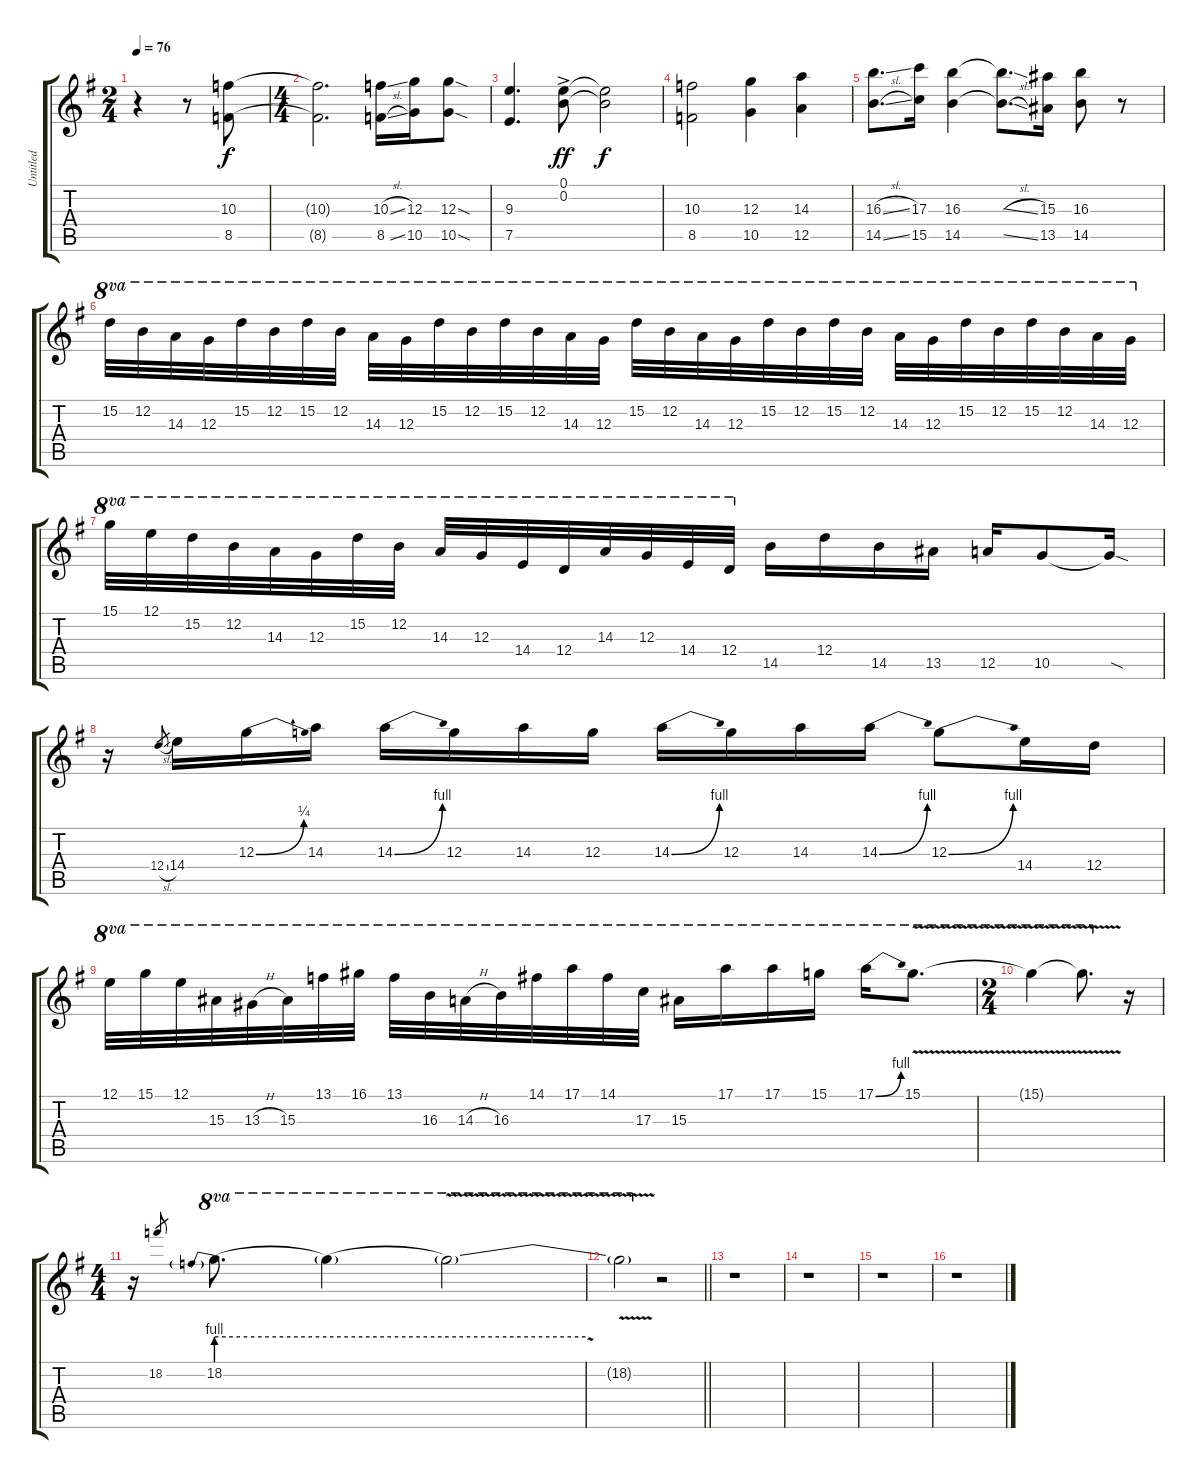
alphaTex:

\track ("Untitled" "Untitled") {instrument distortionguitar}
\staff {score tabs}
\tuning (E4 B3 G3 D3 A2 E2) {hide}
\ts (2 4)
\tempo 76
\clef g2
\ks g
r.4{dy f} r.8 (10.3 8.5).8 |
\ts (4 4)
(10.3{t} 8.5{t}).2{d} (10.3{sl} 8.5{sl}).16 (12.3 10.5).16 (12.3{sod} 10.5{sod}).8 |
(9.3 7.5).4{d} (0.1{ac} 0.2{ac}).8{dy ff} (0.1{t} 0.2{t}).2{dy f} |
(10.3 8.5).2 (12.3 10.5).4 (14.3 12.5).4 |
(16.3{sl} 14.5{sl}).8{d} (17.3 15.5).16 (16.3 14.5).4 (16.3{sl t} 14.5{sl t}).8{d} (15.3 13.5).16 (16.3 14.5).8 r.8 |
15.2.32{ot 8va} 12.2.32{ot 8va} 14.3.32{ot 8va} 12.3.32{ot 8va} 15.2.32{ot 8va} 12.2.32{ot 8va} 15.2.32{ot 8va} 12.2.32{ot 8va} 14.3.32{ot 8va} 12.3.32{ot 8va} 15.2.32{ot 8va} 12.2.32{ot 8va} 15.2.32{ot 8va} 12.2.32{ot 8va} 14.3.32{ot 8va} 12.3.32{ot 8va} 15.2.32{ot 8va} 12.2.32{ot 8va} 14.3.32{ot 8va} 12.3.32{ot 8va} 15.2.32{ot 8va} 12.2.32{ot 8va} 15.2.32{ot 8va} 12.2.32{ot 8va} 14.3.32{ot 8va} 12.3.32{ot 8va} 15.2.32{ot 8va} 12.2.32{ot 8va} 15.2.32{ot 8va} 12.2.32{ot 8va} 14.3.32{ot 8va} 12.3.32{ot 8va} |
15.1.32{ot 8va} 12.1.32{ot 8va} 15.2.32{ot 8va} 12.2.32{ot 8va} 14.3.32{ot 8va} 12.3.32{ot 8va} 15.2.32{ot 8va} 12.2.32{ot 8va} 14.3.32{ot 8va} 12.3.32{ot 8va} 14.4.32{ot 8va} 12.4.32{ot 8va} 14.3.32{ot 8va} 12.3.32{ot 8va} 14.4.32{ot 8va} 12.4.32{ot 8va} 14.5.16 12.4.16 14.5.16 13.5.16 12.5.16 10.5.8 10.5{sod t}.16 |
r.16 12.4{sl}.8{gr} 14.4.16 12.3{be (bend 0 0 60 1)}.16 14.3.16 14.3{be (bend 0 0 60 4)}.16 12.3.16 14.3.16 12.3.16 14.3{be (bend 0 0 60 4)}.16 12.3.16 14.3.16 14.3{be (bend 0 0 60 4)}.16 12.3{be (bend 0 0 60 4)}.8 14.4.16 12.4.16 |
12.1.32{ot 8va} 15.1.32{ot 8va} 12.1.32{ot 8va} 15.3.32{ot 8va} 13.3{h}.32{ot 8va} 15.3.32{ot 8va} 13.1.32{ot 8va} 16.1.32{ot 8va} 13.1.32{ot 8va} 16.3.32{ot 8va} 14.3{h}.32{ot 8va} 16.3.32{ot 8va} 14.1.32{ot 8va} 17.1.32{ot 8va} 14.1.32{ot 8va} 17.3.32{ot 8va} 15.3.16{ot 8va} 17.1.16{ot 8va} 17.1.16{ot 8va} 15.1.16{ot 8va} 17.1{be (bend 0 0 60 4)}.16{ot 8va} 15.1{v}.8{d ot 8va} |
\ts (2 4)
15.1{v t}.4{ot 8va} 15.1{t}.8{d ot 8va} r.16 |
\ts (4 4)
r.16 18.2.8{gr} 18.2{be (prebend 0 4 60 4)}.8{d ot 8va} 18.2{be (hold 0 4 60 4) t}.4{ot 8va} 18.2{v t}.2{ot 8va} |
\barLineRight lightlight
18.2{v t}.2{ot 8va} r.2 |
r.1 |
r.1 |
r.1 |
r.1
